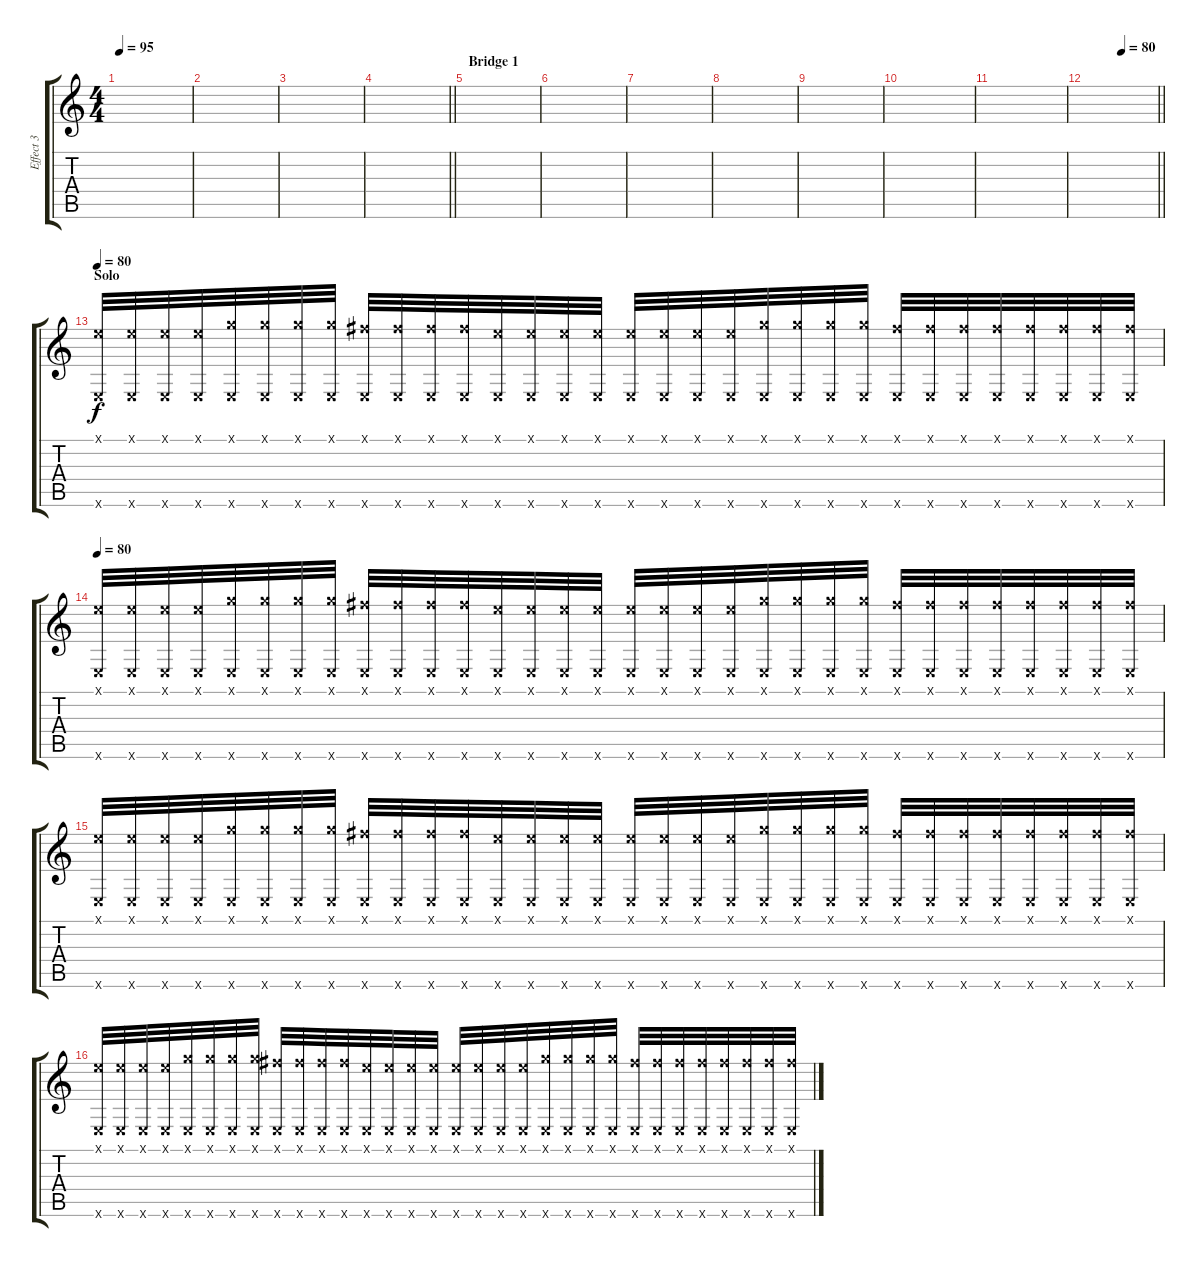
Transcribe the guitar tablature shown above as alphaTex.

\track ("Effect 3" "Effect 3") {instrument distortionguitar}
\staff {score tabs}
\tuning (E4 B3 G3 D3 A2 E2) {hide}
\ts (4 4)
\tempo 95
\clef g2
\ks c
|
|
|
\barLineRight lightlight
|
\section ("" "Bridge 1")
|
|
|
|
|
|
|
\tempo (80 0.5)
\barLineRight lightlight
|
\section ("" "Solo")
\tempo 80
(0.1{x} 0.6{x}).32{volume 5 instrument lead2sawtooth} (0.1{x} 0.6{x}).32 (0.1{x} 0.6{x}).32 (0.1{x} 0.6{x}).32 (3.1{x} 0.6{x}).32 (3.1{x} 0.6{x}).32 (3.1{x} 0.6{x}).32 (3.1{x} 0.6{x}).32 (2.1{x} 0.6{x}).32 (2.1{x} 0.6{x}).32 (2.1{x} 0.6{x}).32 (2.1{x} 0.6{x}).32 (0.1{x} 0.6{x}).32 (0.1{x} 0.6{x}).32 (0.1{x} 0.6{x}).32 (0.1{x} 0.6{x}).32 (0.1{x} 0.6{x}).32 (0.1{x} 0.6{x}).32 (0.1{x} 0.6{x}).32 (0.1{x} 0.6{x}).32 (3.1{x} 0.6{x}).32 (3.1{x} 0.6{x}).32 (3.1{x} 0.6{x}).32 (3.1{x} 0.6{x}).32 (2.1{x} 0.6{x}).32 (2.1{x} 0.6{x}).32 (2.1{x} 0.6{x}).32 (2.1{x} 0.6{x}).32 (2.1{x} 0.6{x}).32 (2.1{x} 0.6{x}).32 (2.1{x} 0.6{x}).32 (2.1{x} 0.6{x}).32 |
\tempo 80
(0.1{x} 0.6{x}).32{instrument lead2sawtooth} (0.1{x} 0.6{x}).32 (0.1{x} 0.6{x}).32 (0.1{x} 0.6{x}).32 (3.1{x} 0.6{x}).32 (3.1{x} 0.6{x}).32 (3.1{x} 0.6{x}).32 (3.1{x} 0.6{x}).32 (2.1{x} 0.6{x}).32 (2.1{x} 0.6{x}).32 (2.1{x} 0.6{x}).32 (2.1{x} 0.6{x}).32 (0.1{x} 0.6{x}).32 (0.1{x} 0.6{x}).32 (0.1{x} 0.6{x}).32 (0.1{x} 0.6{x}).32 (0.1{x} 0.6{x}).32 (0.1{x} 0.6{x}).32 (0.1{x} 0.6{x}).32 (0.1{x} 0.6{x}).32 (3.1{x} 0.6{x}).32 (3.1{x} 0.6{x}).32 (3.1{x} 0.6{x}).32 (3.1{x} 0.6{x}).32 (2.1{x} 0.6{x}).32 (2.1{x} 0.6{x}).32 (2.1{x} 0.6{x}).32 (2.1{x} 0.6{x}).32 (2.1{x} 0.6{x}).32 (2.1{x} 0.6{x}).32 (2.1{x} 0.6{x}).32 (2.1{x} 0.6{x}).32 |
(0.1{x} 0.6{x}).32{instrument lead2sawtooth} (0.1{x} 0.6{x}).32 (0.1{x} 0.6{x}).32 (0.1{x} 0.6{x}).32 (3.1{x} 0.6{x}).32 (3.1{x} 0.6{x}).32 (3.1{x} 0.6{x}).32 (3.1{x} 0.6{x}).32 (2.1{x} 0.6{x}).32 (2.1{x} 0.6{x}).32 (2.1{x} 0.6{x}).32 (2.1{x} 0.6{x}).32 (0.1{x} 0.6{x}).32 (0.1{x} 0.6{x}).32 (0.1{x} 0.6{x}).32 (0.1{x} 0.6{x}).32 (0.1{x} 0.6{x}).32 (0.1{x} 0.6{x}).32 (0.1{x} 0.6{x}).32 (0.1{x} 0.6{x}).32 (3.1{x} 0.6{x}).32 (3.1{x} 0.6{x}).32 (3.1{x} 0.6{x}).32 (3.1{x} 0.6{x}).32 (2.1{x} 0.6{x}).32 (2.1{x} 0.6{x}).32 (2.1{x} 0.6{x}).32 (2.1{x} 0.6{x}).32 (2.1{x} 0.6{x}).32 (2.1{x} 0.6{x}).32 (2.1{x} 0.6{x}).32 (2.1{x} 0.6{x}).32 |
(0.1{x} 0.6{x}).32{instrument lead2sawtooth} (0.1{x} 0.6{x}).32 (0.1{x} 0.6{x}).32 (0.1{x} 0.6{x}).32 (3.1{x} 0.6{x}).32 (3.1{x} 0.6{x}).32 (3.1{x} 0.6{x}).32 (3.1{x} 0.6{x}).32 (2.1{x} 0.6{x}).32 (2.1{x} 0.6{x}).32 (2.1{x} 0.6{x}).32 (2.1{x} 0.6{x}).32 (0.1{x} 0.6{x}).32 (0.1{x} 0.6{x}).32 (0.1{x} 0.6{x}).32 (0.1{x} 0.6{x}).32 (0.1{x} 0.6{x}).32 (0.1{x} 0.6{x}).32 (0.1{x} 0.6{x}).32 (0.1{x} 0.6{x}).32 (3.1{x} 0.6{x}).32 (3.1{x} 0.6{x}).32 (3.1{x} 0.6{x}).32 (3.1{x} 0.6{x}).32 (2.1{x} 0.6{x}).32 (2.1{x} 0.6{x}).32 (2.1{x} 0.6{x}).32 (2.1{x} 0.6{x}).32 (2.1{x} 0.6{x}).32 (2.1{x} 0.6{x}).32 (2.1{x} 0.6{x}).32 (2.1{x} 0.6{x}).32
